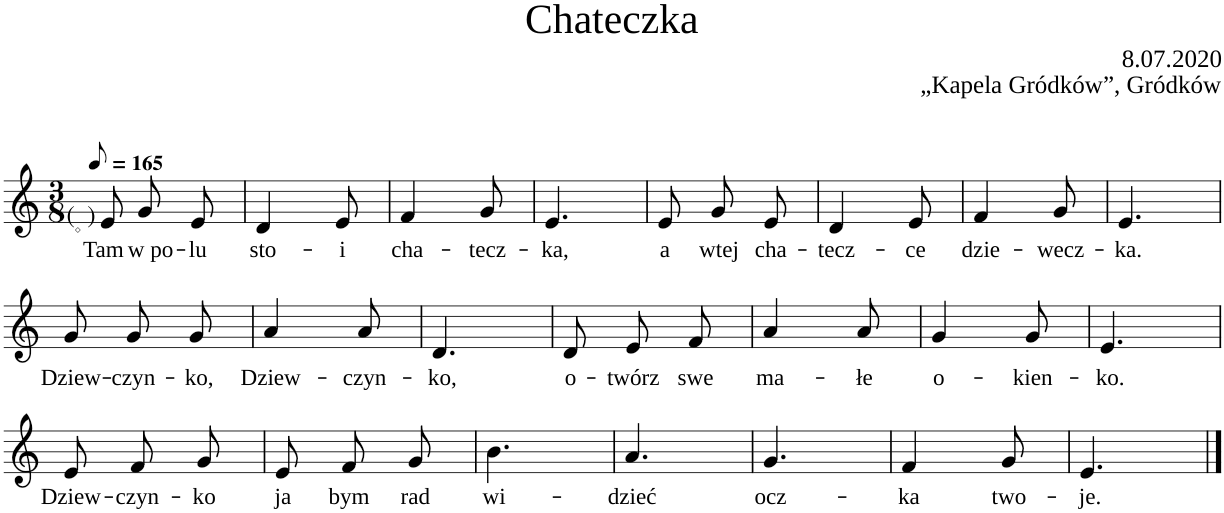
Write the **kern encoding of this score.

**kern	**text
*part1	*part1
*staff1	*staff1
*I"Voce	*
*I'V.	*
*clefG2	*
*k[]	*
*M3/8	*
*MM83	*
=1	=1
!	!LO:LY:b
8e/L	Tam
!	!LO:LY:b
8g/	w po-
!	!LO:LY:b
8e/J	-lu
=2	=2
!	!LO:LY:b
4d/	sto-
!	!LO:LY:b
8e/	-i
=3	=3
!	!LO:LY:b
4f/	cha-
!	!LO:LY:b
8g/	-tecz-
=4	=4
!	!LO:LY:b
4.e/	-ka,
=5	=5
!	!LO:LY:b
8e/L	a
!	!LO:LY:b
8g/	wtej
!	!LO:LY:b
8e/J	cha-
=6	=6
!	!LO:LY:b
4d/	-tecz-
!	!LO:LY:b
8e/	-ce
=7	=7
!	!LO:LY:b
4f/	dzie-
!	!LO:LY:b
8g/	-wecz-
=8	=8
!	!LO:LY:b
4.e/	-ka.
!!LO:LB:g=z
=1	=1
!	!LO:LY:b
8g/L	Dziew-
!	!LO:LY:b
8g/	-czyn-
!	!LO:LY:b
8g/J	-ko,
=2	=2
!	!LO:LY:b
4a/	Dziew-
!	!LO:LY:b
8a/	-czyn-
=3	=3
!	!LO:LY:b
4.d/	-ko,
=4	=4
!	!LO:LY:b
8d/L	o-
!	!LO:LY:b
8e/	-twórz
!	!LO:LY:b
8f/J	swe
=5	=5
!	!LO:LY:b
4a/	ma-
!	!LO:LY:b
8a/	-łe
=6	=6
!	!LO:LY:b
4g/	o-
!	!LO:LY:b
8g/	-kien-
=7	=7
!	!LO:LY:b
4.e/	-ko.
!!LO:LB:g=z
=1	=1
!	!LO:LY:b
8e/L	Dziew-
!	!LO:LY:b
8f/	-czyn-
!	!LO:LY:b
8g/J	-ko
=2	=2
!	!LO:LY:b
8e/L	ja
!	!LO:LY:b
8f/	bym
!	!LO:LY:b
8g/J	rad
=3	=3
!	!LO:LY:b
4.b\	wi-
=4	=4
!	!LO:LY:b
4.a/	-dzieć
=5	=5
!	!LO:LY:b
4.g/	ocz-
=6	=6
!	!LO:LY:b
4f/	-ka
!	!LO:LY:b
8g/	two-
=7	=7
!	!LO:LY:b
4.e/	-je.
==	==
*-	*-
